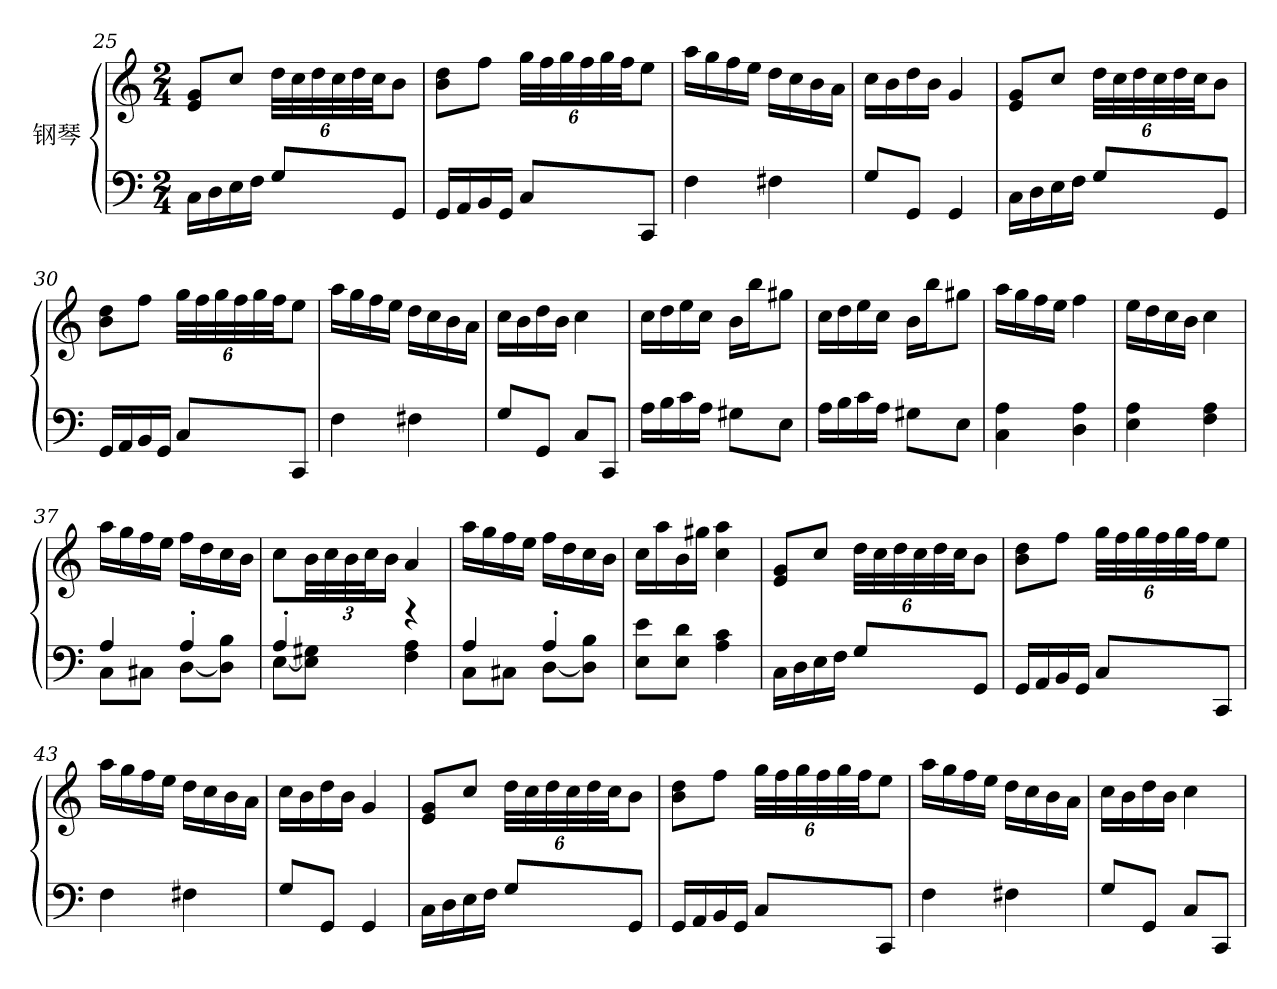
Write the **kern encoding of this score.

**kern	**kern
*part2	*part1
*staff2	*staff1
*I"钢琴	*I"钢琴
!!LO:PB:g=z
*clefF4	*clefG2
*k[]	*k[]
*M2/4	*M2/4
=25	=25
16C\LL	8e/ 8g/L
16D\	.
16E\	8cc/J
16F\JJ	.
*	*Xbrackettup
8G/L	48dd\LLL
.	48cc\
.	48dd\
.	48cc\
.	48dd\
.	48cc\JJ
8GG/J	8b\J
=26	=26
16GG/LL	8b\ 8dd\L
16AA/	.
16BB/	8ff\J
16GG/JJ	.
8C/L	48gg\LLL
.	48ff\
.	48gg\
.	48ff\
.	48gg\
.	48ff\JJ
8CC/J	8ee\J
=27	=27
4F\	16aa\LL
.	16gg\
.	16ff\
.	16ee\JJ
4F#X\	16dd\LL
.	16cc\
.	16b\
.	16a\JJ
=28	=28
8G/L	16cc\LL
.	16b\
8GG/J	16dd\
.	16b\JJ
4GG/	4g/
!!LO:LB:g=z
=29	=29
16C\LL	8e/ 8g/L
16D\	.
16E\	8cc/J
16F\JJ	.
8G/L	48dd\LLL
.	48cc\
.	48dd\
.	48cc\
.	48dd\
.	48cc\JJ
8GG/J	8b\J
=30	=30
16GG/LL	8b\ 8dd\L
16AA/	.
16BB/	8ff\J
16GG/JJ	.
8C/L	48gg\LLL
.	48ff\
.	48gg\
.	48ff\
.	48gg\
.	48ff\JJ
8CC/J	8ee\J
=31	=31
4F\	16aa\LL
.	16gg\
.	16ff\
.	16ee\JJ
4F#X\	16dd\LL
.	16cc\
.	16b\
.	16a\JJ
=32	=32
8G/L	16cc\LL
.	16b\
8GG/J	16dd\
.	16b\JJ
8C/L	4cc\
8CC/J	.
!!LO:LB:g=z
=33	=33
16A\LL	16cc\LL
16B\	16dd\
16c\	16ee\
16A\JJ	16cc\JJ
8G#X\L	16b\LL
.	16bb\J
8E\J	8gg#X\J
=34	=34
16A\LL	16cc\LL
16B\	16dd\
16c\	16ee\
16A\JJ	16cc\JJ
8G#X\L	16b\LL
.	16bb\J
8E\J	8gg#X\J
=35	=35
4C\ 4A\	16aa\LL
.	16gg\
.	16ff\
.	16ee\JJ
4D\ 4A\	4ff\
=36	=36
4E\ 4A\	16ee\LL
.	16dd\
.	16cc\
.	16b\JJ
4F\ 4A\	4cc\
=37	=37
*^	*
4A/	8C\L	16aa\LL
.	.	16gg\
.	8C#X\J	16ff\
.	.	16ee\JJ
4A'/	[8D\L	16ff\LL
.	.	16dd\
.	8D\] 8B\J	16cc\
.	.	16b\JJ
!!LO:LB:g=z
=38	=38	=38
4A'/	[8E\L	8cc\L
.	8E\] 8G#X\J	48b\LL
.	.	48cc\
.	.	48b\
.	.	48cc\J
.	.	24b\JJ
4r	4F\ 4A\	4a/
=39	=39	=39
4A/	8C\L	16aa\LL
.	.	16gg\
.	8C#X\J	16ff\
.	.	16ee\JJ
4A'/	[8D\L	16ff\LL
.	.	16dd\
.	8D\] 8B\J	16cc\
.	.	16b\JJ
*v	*v	*
=40	=40
8E\ 8e\L	16cc\LL
.	16aa\
8E\ 8d\J	16b\
.	16gg#X\JJ
4A\ 4c\	4cc\ 4aa\
=41	=41
16C\LL	8e/ 8g/L
16D\	.
16E\	8cc/J
16F\JJ	.
8G/L	48dd\LLL
.	48cc\
.	48dd\
.	48cc\
.	48dd\
.	48cc\JJ
8GG/J	8b\J
!!LO:LB:g=z
=42	=42
16GG/LL	8b\ 8dd\L
16AA/	.
16BB/	8ff\J
16GG/JJ	.
8C/L	48gg\LLL
.	48ff\
.	48gg\
.	48ff\
.	48gg\
.	48ff\JJ
8CC/J	8ee\J
=43	=43
4F\	16aa\LL
.	16gg\
.	16ff\
.	16ee\JJ
4F#X\	16dd\LL
.	16cc\
.	16b\
.	16a\JJ
=44	=44
8G/L	16cc\LL
.	16b\
8GG/J	16dd\
.	16b\JJ
4GG/	4g/
=45	=45
16C\LL	8e/ 8g/L
16D\	.
16E\	8cc/J
16F\JJ	.
8G/L	48dd\LLL
.	48cc\
.	48dd\
.	48cc\
.	48dd\
.	48cc\JJ
8GG/J	8b\J
!!LO:LB:g=z
=46	=46
16GG/LL	8b\ 8dd\L
16AA/	.
16BB/	8ff\J
16GG/JJ	.
8C/L	48gg\LLL
.	48ff\
.	48gg\
.	48ff\
.	48gg\
.	48ff\JJ
8CC/J	8ee\J
=47	=47
4F\	16aa\LL
.	16gg\
.	16ff\
*	*MM60
.	16ee\JJ
4F#X\	16dd\LL
.	16cc\
*	*MM55
.	16b\
.	16a\JJ
=48	=48
8G/L	16cc\LL
*	*MM50
.	16b\
8GG/J	16dd\
.	16b\JJ
*	*MM45
8C/L	4cc\
8CC/J	.
=	=
*-	*-
